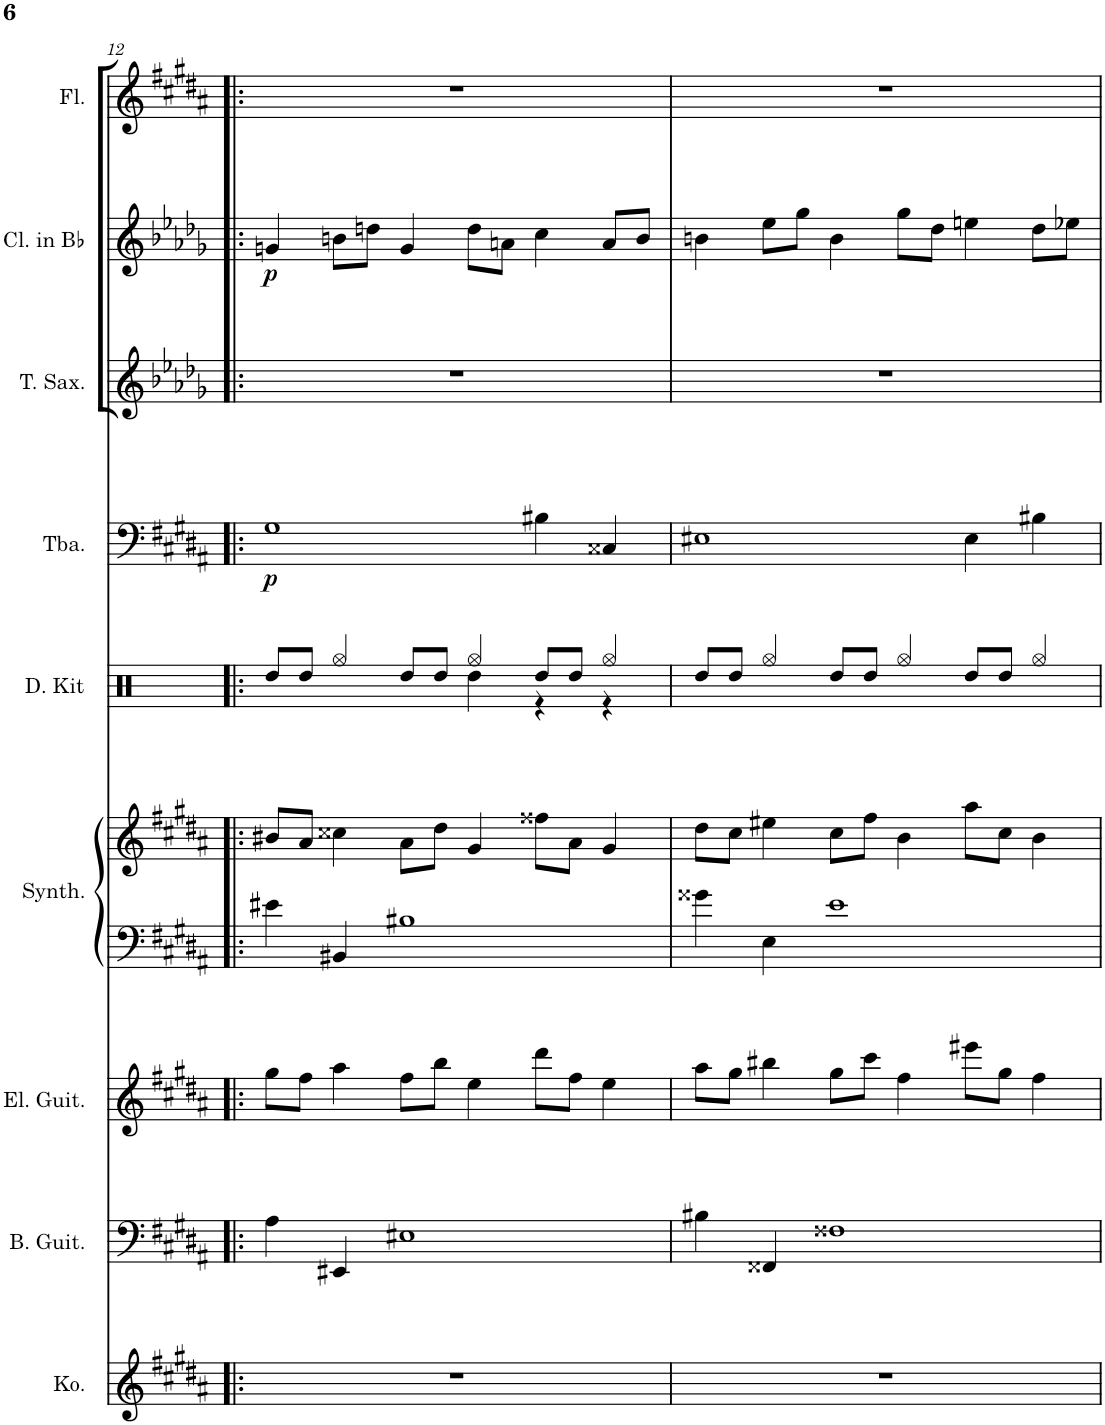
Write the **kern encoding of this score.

**kern	**kern	**kern	**kern	**kern	**kern	**kern	**dynam	**kern	**kern	**dynam	**kern
*part9	*part8	*part7	*part6	*part6	*part5	*part4	*part4	*part3	*part2	*part2	*part1
*staff10	*staff9	*staff8	*staff7	*staff6	*staff5	*staff4	*staff4	*staff3	*staff2	*staff2	*staff1
*I"Koto	*I"Bass Guitar	*I"Electric Guitar	*I"Crystal Synthesizer	*	*I"Drum Kit	*I"Tuba	*	*I"Tenor Saxophone	*I"Clarinet in Bb	*	*I"Flute
*I'Ko.	*I'B. Guit.	*I'El. Guit.	*I'Synth.	*	*I'D. Kit	*I'Tba.	*	*I'T. Sax.	*I'Cl. in Bb	*	*I'Fl.
!!LO:PB:g=z
*clefG2	*clefF4	*clefG2	*clefF4	*clefG2	*clefX	*clefF4	*	*clefG2	*clefG2	*	*clefG2
*	*Trd7c12	*Trd7c12	*	*	*	*	*	*Trd8c14	*Trd1c2	*	*
*k[f#c#g#d#a#]	*k[f#c#g#d#a#]	*k[f#c#g#d#a#]	*k[f#c#g#d#a#]	*k[f#c#g#d#a#]	*k[]	*k[f#c#g#d#a#]	*	*k[b-e-a-d-g-]	*k[b-e-a-d-g-]	*	*k[f#c#g#d#a#]
*M6/4	*M6/4	*M6/4	*M6/4	*M6/4	*M6/4	*M6/4	*	*M6/4	*M6/4	*	*M6/4
=12!|:	=12!|:	=12!|:	=12!|:	=12!|:	=12!|:	=12!|:	=12!|:	=12!|:	=12!|:	=12!|:	=12!|:
*	*	*	*	*	*^	*	*	*	*	*	*
!	!	!	!	!	!	!	!	!LO:DY:b	!	!	!LO:DY:b	!
1.r	4A#\	8gg#\L	4e#X\	8b#X/L	8Rdd/L	2.ryy	1G#	p	1.r	4gn/	p	1.r
.	.	8ff#\J	.	8a#/J	8Rdd/J	.	.	.	.	.	.	.
.	4EE#X/	4aa#\	4BB#X/	4cc##X\	4Rgg/	.	.	.	.	8bn\L	.	.
.	.	.	.	.	.	.	.	.	.	8ddn\J	.	.
.	1E#X	8ff#\L	1B#X	8a#\L	8Rdd/L	.	.	.	.	4g/	.	.
.	.	8bb\J	.	8dd#\J	8Rdd/J	.	.	.	.	.	.	.
.	.	4ee\	.	4g#/	4Rgg/	4Rdd\	.	.	.	8dd\L	.	.
.	.	.	.	.	.	.	.	.	.	8an\J	.	.
.	.	8ddd#\L	.	8ff##X\L	8Rdd/L	4r	4B#X\	.	.	4cc\	.	.
.	.	8ff#\J	.	8a#\J	8Rdd/J	.	.	.	.	.	.	.
.	.	4ee\	.	4g#/	4Rgg/	4r	4C##X/	.	.	8a/L	.	.
.	.	.	.	.	.	.	.	.	.	8b/J	.	.
*	*	*	*	*	*v	*v	*	*	*	*	*	*
=13	=13	=13	=13	=13	=13	=13	=13	=13	=13	=13	=13
1.r	4B#X\	8aa#\L	4g##X\	8dd#\L	8Rdd/L	1E#X	.	1.r	4bn\	.	1.r
.	.	8gg#\J	.	8cc#\J	8Rdd/J	.	.	.	.	.	.
.	4FF##X/	4bb#X\	4E\	4ee#X\	4Rgg/	.	.	.	8ee-\L	.	.
.	.	.	.	.	.	.	.	.	8gg-\J	.	.
.	1F##X	8gg#\L	1e	8cc#\L	8Rdd/L	.	.	.	4b\	.	.
.	.	8ccc#\J	.	8ff#\J	8Rdd/J	.	.	.	.	.	.
.	.	4ff#\	.	4b\	4Rgg/	.	.	.	8gg-\L	.	.
.	.	.	.	.	.	.	.	.	8dd-\J	.	.
.	.	8eee#X\L	.	8aa#\L	8Rdd/L	4E#\	.	.	4een\	.	.
.	.	8gg#\J	.	8cc#\J	8Rdd/J	.	.	.	.	.	.
.	.	4ff#\	.	4b\	4Rgg/	4B#X\	.	.	8dd-\L	.	.
.	.	.	.	.	.	.	.	.	8ee-X\J	.	.
=	=	=	=	=	=	=	=	=	=	=	=
*-	*-	*-	*-	*-	*-	*-	*-	*-	*-	*-	*-
